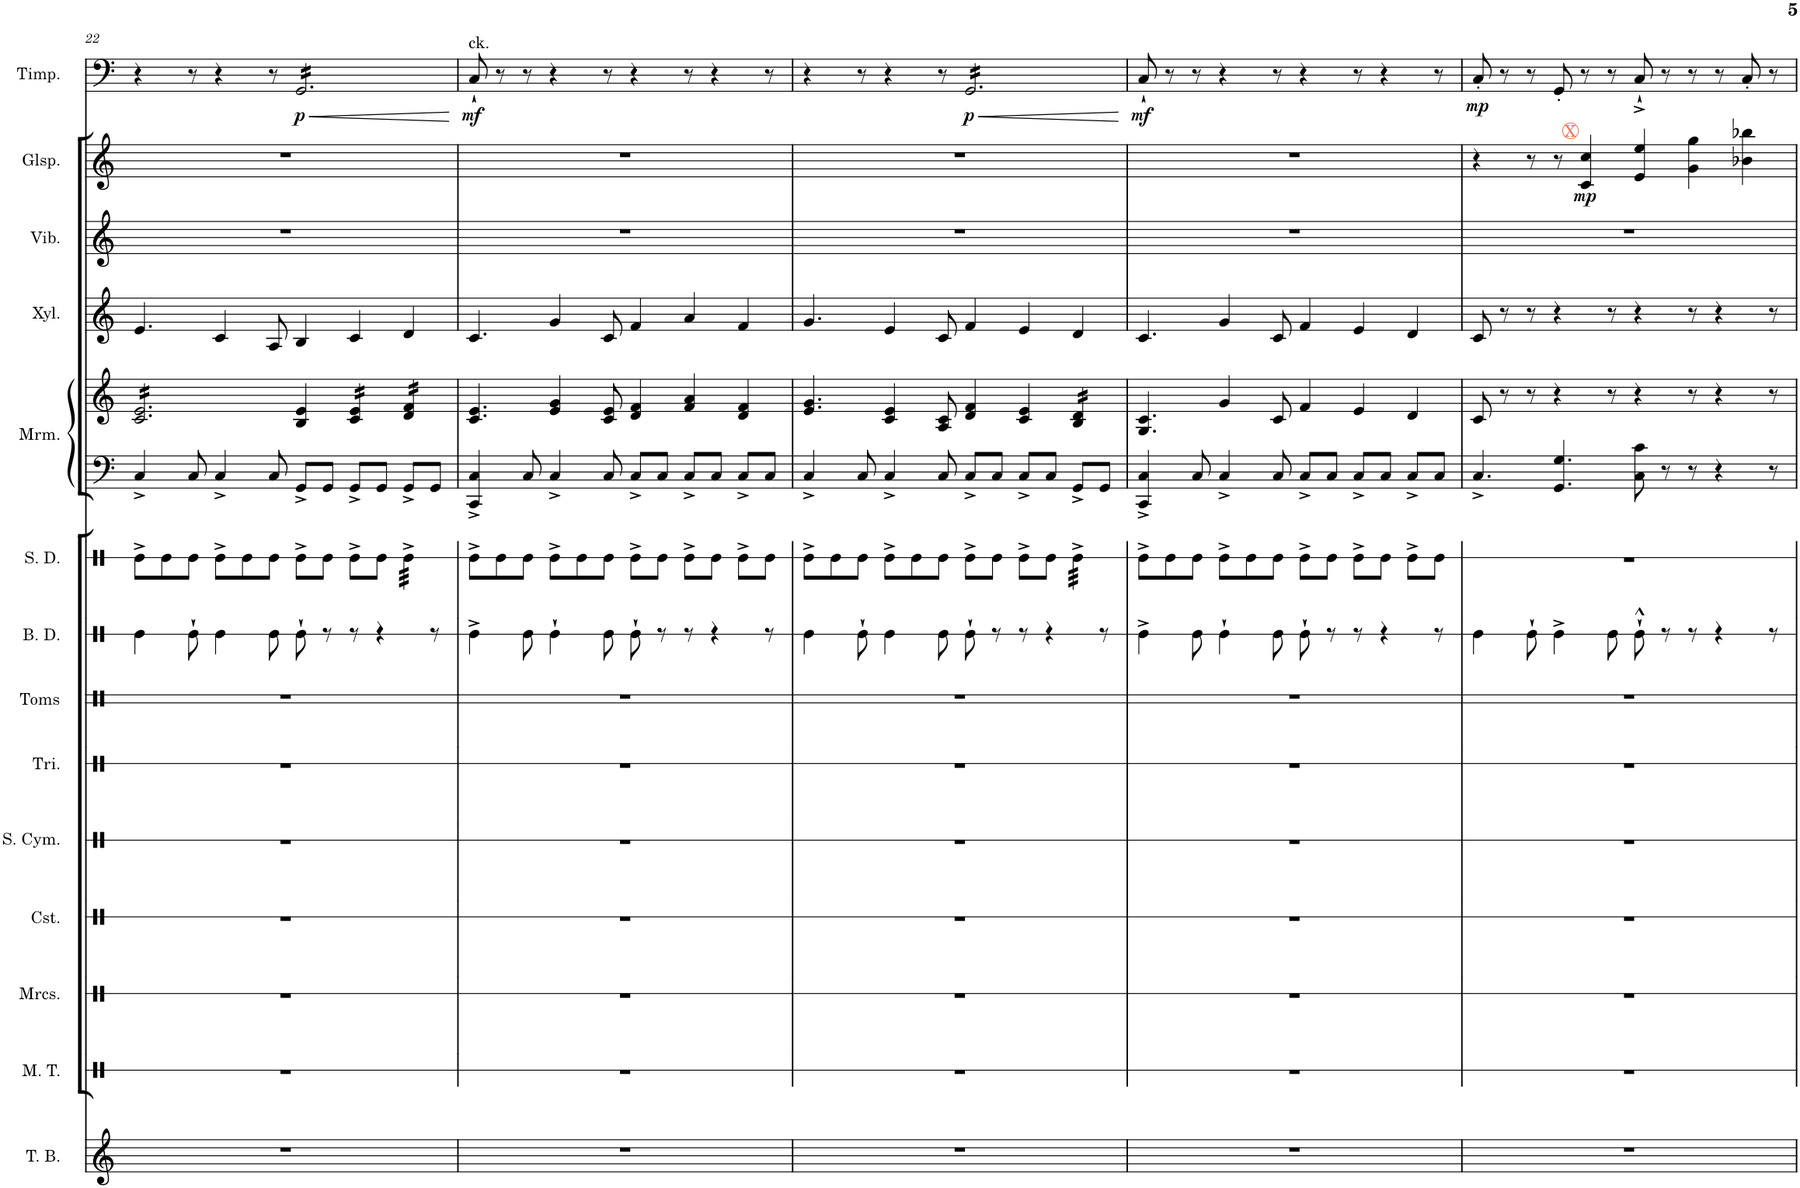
**kern	**kern	**kern	**kern	**kern	**kern	**kern	**kern	**kern	**kern	**kern	**kern	**kern	**kern	**dynam	**kern	**dynam
*part14	*part13	*part12	*part11	*part10	*part9	*part8	*part7	*part6	*part5	*part5	*part4	*part3	*part2	*part2	*part1	*part1
*staff15	*staff14	*staff13	*staff12	*staff11	*staff10	*staff9	*staff8	*staff7	*staff6	*staff5	*staff4	*staff3	*staff2	*staff2	*staff1	*staff1
*I"Tubular Bells	*I"Mark Tree	*I"Maracas	*I"Castanets	*I"Suspended Cymbal	*I"Triangle Finger Cymbals	*I"Concert Toms	*I"Bass Drum	*I"Snare Drum	*I"Marimba	*	*I"Xylophone	*I"Vibraphone	*I"Glockenspiel	*	*I"Timpani	*
*I'T. B.	*I'M. T.	*I'Mrcs.	*I'Cst.	*I'S. Cym.	*I'Tri.	*I'Toms	*I'B. D.	*I'S. D.	*I'Mrm.	*	*I'Xyl.	*I'Vib.	*I'Glsp.	*	*I'Timp.	*
!!LO:PB:g=z
*clefG2	*clefX	*clefX	*clefX	*clefX	*clefX	*clefX	*clefX	*clefX	*clefF4	*clefG2	*clefG2	*clefG2	*clefG2	*	*clefF4	*
*	*	*	*	*	*	*	*	*	*	*	*Trd-7c-12	*	*Trd-14c-24	*	*	*
*k[]	*k[]	*k[]	*k[]	*k[]	*k[]	*k[]	*k[]	*k[]	*k[]	*k[]	*k[]	*k[]	*k[]	*	*k[]	*
*M12/8	*M12/8	*M12/8	*M12/8	*M12/8	*M12/8	*M12/8	*M12/8	*M12/8	*M12/8	*M12/8	*M12/8	*M12/8	*M12/8	*	*M12/8	*
=22	=22	=22	=22	=22	=22	=22	=22	=22	=22	=22	=22	=22	=22	=22	=22	=22
*	*	*	*	*	*	*	*	*	*	*tremolo	*	*	*	*	*	*
1.r	1.r	1.r	1.r	1.r	1.r	1.r	4Re\	8Re^\L	4C^/	16c/ 16e/LL	4.e/	1.r	1.r	.	4r	.
.	.	.	.	.	.	.	.	.	.	16c/ 16e/	.	.	.	.	.	.
.	.	.	.	.	.	.	.	8Re\	.	16c/ 16e/	.	.	.	.	.	.
.	.	.	.	.	.	.	.	.	.	16c/ 16e/	.	.	.	.	.	.
.	.	.	.	.	.	.	8Re`\	8Re\J	8C/	16c/ 16e/	.	.	.	.	8r	.
.	.	.	.	.	.	.	.	.	.	16c/ 16e/	.	.	.	.	.	.
.	.	.	.	.	.	.	4Re\	8Re^\L	4C^/	16c/ 16e/	4c/	.	.	.	4r	.
.	.	.	.	.	.	.	.	.	.	16c/ 16e/	.	.	.	.	.	.
.	.	.	.	.	.	.	.	8Re\	.	16c/ 16e/	.	.	.	.	.	.
.	.	.	.	.	.	.	.	.	.	16c/ 16e/	.	.	.	.	.	.
.	.	.	.	.	.	.	8Re\	8Re\J	8C/	16c/ 16e/	8A/	.	.	.	8r	.
.	.	.	.	.	.	.	.	.	.	16c/ 16e/JJ	.	.	.	.	.	.
*	*	*	*	*	*	*	*	*	*	*Xtremolo	*	*	*	*	*	*
!	!	!	!	!	!	!	!	!	!	!	!	!	!	!	!	!LO:HP:b
!	!	!	!	!	!	!	!	!	!	!	!	!	!	!	!	!LO:DY:n=1:b
*	*	*	*	*	*	*	*	*	*	*	*	*	*	*	*tremolo	*
.	.	.	.	.	.	.	8Re`\	8Re^\L	8GG^/L	4B/ 4e/	4B/	.	.	.	16GG/LL	< p
.	.	.	.	.	.	.	.	.	.	.	.	.	.	.	16GG/	.
.	.	.	.	.	.	.	8r	8Re\J	8GG/J	.	.	.	.	.	16GG/	.
.	.	.	.	.	.	.	.	.	.	.	.	.	.	.	16GG/	.
*	*	*	*	*	*	*	*	*	*	*tremolo	*	*	*	*	*	*
.	.	.	.	.	.	.	8r	8Re^\L	8GG^/L	16c/ 16e/LL	4c/	.	.	.	16GG/	.
.	.	.	.	.	.	.	.	.	.	16c/ 16e/	.	.	.	.	16GG/	.
.	.	.	.	.	.	.	4r	8Re\J	8GG/J	16c/ 16e/	.	.	.	.	16GG/	.
.	.	.	.	.	.	.	.	.	.	16c/ 16e/JJ	.	.	.	.	16GG/	.
*	*	*	*	*	*	*	*	*tremolo	*	*	*	*	*	*	*	*
.	.	.	.	.	.	.	.	32Re^\LLL	8GG^/L	16d/ 16f/LL	4d/	.	.	.	16GG/	.
.	.	.	.	.	.	.	.	32Re^\	.	.	.	.	.	.	.	.
.	.	.	.	.	.	.	.	32Re^\	.	16d/ 16f/	.	.	.	.	16GG/	.
.	.	.	.	.	.	.	.	32Re^\	.	.	.	.	.	.	.	.
.	.	.	.	.	.	.	8r	32Re^\	8GG/J	16d/ 16f/	.	.	.	.	16GG/	.
.	.	.	.	.	.	.	.	32Re^\	.	.	.	.	.	.	.	.
.	.	.	.	.	.	.	.	32Re^\	.	16d/ 16f/JJ	.	.	.	.	16GG/JJ	.
*	*	*	*	*	*	*	*	*	*	*	*	*	*	*	*Xtremolo	*
*	*	*	*	*	*	*	*	*	*	*Xtremolo	*	*	*	*	*	*
.	.	.	.	.	.	.	.	32Re^\JJJ	.	.	.	.	.	.	.	.
*	*	*	*	*	*	*	*	*Xtremolo	*	*	*	*	*	*	*	*
.	.	.	.	.	.	.	.	.	.	.	.	.	.	.	.	[
=23	=23	=23	=23	=23	=23	=23	=23	=23	=23	=23	=23	=23	=23	=23	=23	=23
!	!	!	!	!	!	!	!	!	!	!	!	!	!	!	!LO:TX:a:t=ck.	!
!	!	!	!	!	!	!	!	!	!	!	!	!	!	!	!	!LO:DY:b
1.r	1.r	1.r	1.r	1.r	1.r	1.r	4Re^\	8Re^\L	4CC/^ 4C/^	4.c/ 4.e/	4.c/	1.r	1.r	.	8C`/	mf
.	.	.	.	.	.	.	.	8Re\	.	.	.	.	.	.	8r	.
.	.	.	.	.	.	.	8Re\	8Re\J	8C/	.	.	.	.	.	8r	.
.	.	.	.	.	.	.	4Re`\	8Re^\L	4C^/	4e/ 4g/	4g/	.	.	.	4r	.
.	.	.	.	.	.	.	.	8Re\	.	.	.	.	.	.	.	.
.	.	.	.	.	.	.	8Re\	8Re\J	8C/	8c/ 8e/	8c/	.	.	.	8r	.
.	.	.	.	.	.	.	8Re`\	8Re^\L	8C^/L	4d/ 4f/	4f/	.	.	.	4r	.
.	.	.	.	.	.	.	8r	8Re\J	8C/J	.	.	.	.	.	.	.
.	.	.	.	.	.	.	8r	8Re^\L	8C^/L	4f/ 4a/	4a/	.	.	.	8r	.
.	.	.	.	.	.	.	4r	8Re\J	8C/J	.	.	.	.	.	4r	.
.	.	.	.	.	.	.	.	8Re^\L	8C^/L	4d/ 4f/	4f/	.	.	.	.	.
.	.	.	.	.	.	.	8r	8Re\J	8C/J	.	.	.	.	.	8r	.
=24	=24	=24	=24	=24	=24	=24	=24	=24	=24	=24	=24	=24	=24	=24	=24	=24
1.r	1.r	1.r	1.r	1.r	1.r	1.r	4Re\	8Re^\L	4C^/	4.e/ 4.g/	4.g/	1.r	1.r	.	4r	.
.	.	.	.	.	.	.	.	8Re\	.	.	.	.	.	.	.	.
.	.	.	.	.	.	.	8Re`\	8Re\J	8C/	.	.	.	.	.	8r	.
.	.	.	.	.	.	.	4Re\	8Re^\L	4C^/	4c/ 4e/	4e/	.	.	.	4r	.
.	.	.	.	.	.	.	.	8Re\	.	.	.	.	.	.	.	.
.	.	.	.	.	.	.	8Re\	8Re\J	8C/	8A/ 8c/	8c/	.	.	.	8r	.
!	!	!	!	!	!	!	!	!	!	!	!	!	!	!	!	!LO:HP:b
!	!	!	!	!	!	!	!	!	!	!	!	!	!	!	!	!LO:DY:n=1:b
*	*	*	*	*	*	*	*	*	*	*	*	*	*	*	*tremolo	*
.	.	.	.	.	.	.	8Re`\	8Re^\L	8C^/L	4d/ 4f/	4f/	.	.	.	16GG/LL	< p
.	.	.	.	.	.	.	.	.	.	.	.	.	.	.	16GG/	.
.	.	.	.	.	.	.	8r	8Re\J	8C/J	.	.	.	.	.	16GG/	.
.	.	.	.	.	.	.	.	.	.	.	.	.	.	.	16GG/	.
.	.	.	.	.	.	.	8r	8Re^\L	8C^/L	4c/ 4e/	4e/	.	.	.	16GG/	.
.	.	.	.	.	.	.	.	.	.	.	.	.	.	.	16GG/	.
.	.	.	.	.	.	.	4r	8Re\J	8C/J	.	.	.	.	.	16GG/	.
.	.	.	.	.	.	.	.	.	.	.	.	.	.	.	16GG/	.
*	*	*	*	*	*	*	*	*tremolo	*	*	*	*	*	*	*	*
*	*	*	*	*	*	*	*	*	*	*tremolo	*	*	*	*	*	*
.	.	.	.	.	.	.	.	32Re^\LLL	8GG^/L	16B/ 16d/LL	4d/	.	.	.	16GG/	.
.	.	.	.	.	.	.	.	32Re^\	.	.	.	.	.	.	.	.
.	.	.	.	.	.	.	.	32Re^\	.	16B/ 16d/	.	.	.	.	16GG/	.
.	.	.	.	.	.	.	.	32Re^\	.	.	.	.	.	.	.	.
.	.	.	.	.	.	.	8r	32Re^\	8GG/J	16B/ 16d/	.	.	.	.	16GG/	.
.	.	.	.	.	.	.	.	32Re^\	.	.	.	.	.	.	.	.
.	.	.	.	.	.	.	.	32Re^\	.	16B/ 16d/JJ	.	.	.	.	16GG/JJ	.
*	*	*	*	*	*	*	*	*	*	*	*	*	*	*	*Xtremolo	*
*	*	*	*	*	*	*	*	*	*	*Xtremolo	*	*	*	*	*	*
.	.	.	.	.	.	.	.	32Re^\JJJ	.	.	.	.	.	.	.	.
*	*	*	*	*	*	*	*	*Xtremolo	*	*	*	*	*	*	*	*
.	.	.	.	.	.	.	.	.	.	.	.	.	.	.	.	[
=25	=25	=25	=25	=25	=25	=25	=25	=25	=25	=25	=25	=25	=25	=25	=25	=25
!	!	!	!	!	!	!	!	!	!	!	!	!	!	!	!	!LO:DY:b
1.r	1.r	1.r	1.r	1.r	1.r	1.r	4Re^\	8Re^\L	4CC/^ 4C/^	4.G/ 4.c/	4.c/	1.r	1.r	.	8C`/	mf
.	.	.	.	.	.	.	.	8Re\	.	.	.	.	.	.	8r	.
.	.	.	.	.	.	.	8Re\	8Re\J	8C/	.	.	.	.	.	8r	.
.	.	.	.	.	.	.	4Re`\	8Re^\L	4C^/	4g/	4g/	.	.	.	4r	.
.	.	.	.	.	.	.	.	8Re\	.	.	.	.	.	.	.	.
.	.	.	.	.	.	.	8Re\	8Re\J	8C/	8c/	8c/	.	.	.	8r	.
.	.	.	.	.	.	.	8Re`\	8Re^\L	8C^/L	4f/	4f/	.	.	.	4r	.
.	.	.	.	.	.	.	8r	8Re\J	8C/J	.	.	.	.	.	.	.
.	.	.	.	.	.	.	8r	8Re^\L	8C^/L	4e/	4e/	.	.	.	8r	.
.	.	.	.	.	.	.	4r	8Re\J	8C/J	.	.	.	.	.	4r	.
.	.	.	.	.	.	.	.	8Re^\L	8C^/L	4d/	4d/	.	.	.	.	.
.	.	.	.	.	.	.	8r	8Re\J	8C/J	.	.	.	.	.	8r	.
=26	=26	=26	=26	=26	=26	=26	=26	=26	=26	=26	=26	=26	=26	=26	=26	=26
!	!	!	!	!	!	!	!	!	!	!	!	!	!	!	!	!LO:DY:b
1.r	1.r	1.r	1.r	1.r	1.r	1.r	4Re\	1.r	4.C^/	8c/	8c/	1.r	4r	.	8C'/	mp
.	.	.	.	.	.	.	.	.	.	8r	8r	.	.	.	8r	.
.	.	.	.	.	.	.	8Re`\	.	.	8r	8r	.	8r	.	8r	.
.	.	.	.	.	.	.	4Re^\	.	4.GG/ 4.G/	4r	4r	.	8r	.	8GG'/	.
!	!	!	!	!	!	!	!	!	!	!	!	!	!LO:TX:a:color=#FD6C54:t=X	!	!	!
!	!	!	!	!	!	!	!	!	!	!	!	!	!	!LO:DY:b	!	!
.	.	.	.	.	.	.	.	.	.	.	.	.	4c/ 4cc/	mp	8r	.
.	.	.	.	.	.	.	8Re\	.	.	8r	8r	.	.	.	8r	.
.	.	.	.	.	.	.	8Re`^^\	.	8C\ 8c\	4r	4r	.	4e/ 4ee/	.	8C`^/	.
.	.	.	.	.	.	.	8r	.	8r	.	.	.	.	.	8r	.
.	.	.	.	.	.	.	8r	.	8r	8r	8r	.	4g\ 4gg\	.	8r	.
.	.	.	.	.	.	.	4r	.	4r	4r	4r	.	.	.	8r	.
.	.	.	.	.	.	.	.	.	.	.	.	.	4b-X\ 4bb-X\	.	8C'/	.
.	.	.	.	.	.	.	8r	.	8r	8r	8r	.	.	.	8r	.
=	=	=	=	=	=	=	=	=	=	=	=	=	=	=	=	=
*-	*-	*-	*-	*-	*-	*-	*-	*-	*-	*-	*-	*-	*-	*-	*-	*-
